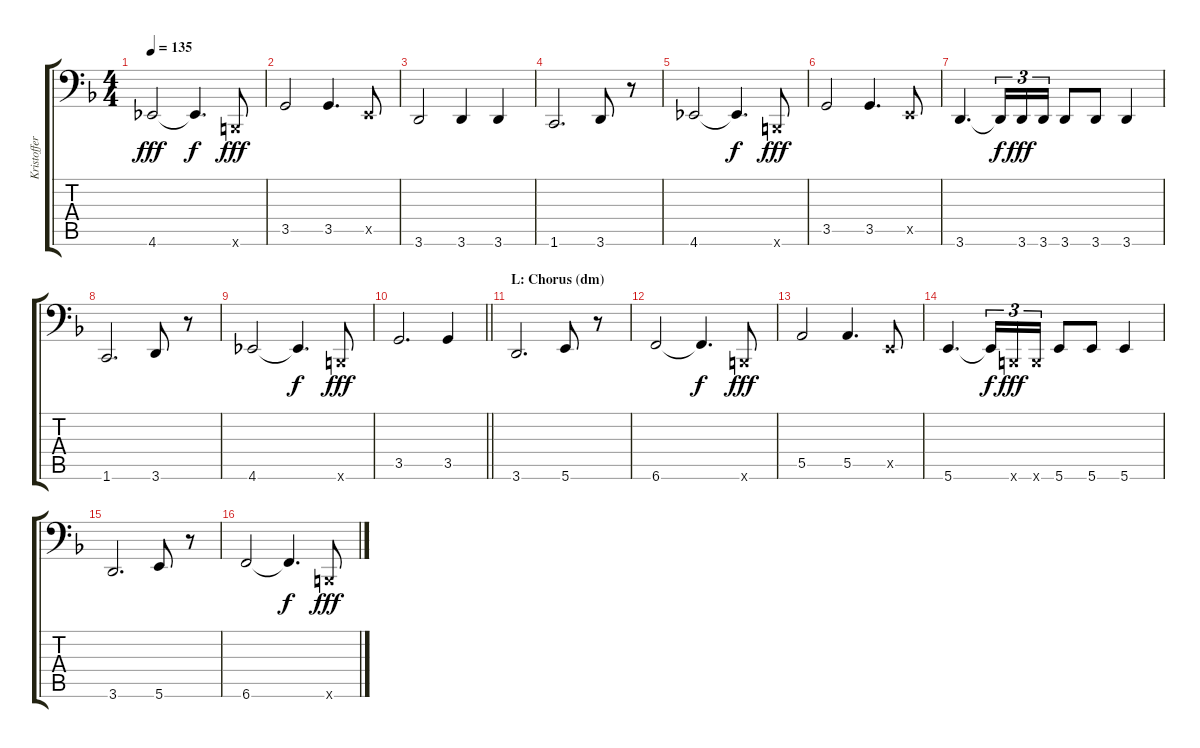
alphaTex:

\track ("Kristoffer Gildenlöw" "Kristoffer") {instrument electricbasspick}
\staff {score tabs}
\tuning (C3 G2 D2 A1 E1 B0) {hide}
\ts (4 4)
\tempo 135
\clef f4
\ks dminor
4.6.2{dy fff} 4.6{t}.4{d dy f} 0.6{x}.8{dy fff} |
3.5.2 3.5.4{d} 0.5{x}.8 |
3.6.2 3.6.4 3.6.4 |
1.6.2{d} 3.6.8 r.8 |
4.6.2 4.6{t}.4{d dy f} 0.6{x}.8{dy fff} |
3.5.2 3.5.4{d} 0.5{x}.8 |
3.6.4{d} 3.6{t}.16{tu (3 2) dy f} 3.6.16{tu (3 2) dy fff beam merge} 3.6.16{tu (3 2) beam split} 3.6.8 3.6.8 3.6.4 |
1.6.2{d} 3.6.8 r.8 |
4.6.2 4.6{t}.4{d dy f} 0.6{x}.8{dy fff} |
\barLineRight lightlight
3.5.2{d} 3.5.4 |
\section ("" "L: Chorus (dm)")
3.6.2{d} 5.6.8 r.8 |
6.6.2 6.6{t}.4{d dy f} 0.6{x}.8{dy fff} |
5.5.2 5.5.4{d} 0.5{x}.8 |
5.6.4{d} 5.6{t}.16{tu (3 2) dy f} 0.6{x}.16{tu (3 2) dy fff beam merge} 0.6{x}.16{tu (3 2) beam split} 5.6.8 5.6.8 5.6.4 |
3.6.2{d} 5.6.8 r.8 |
6.6.2 6.6{t}.4{d dy f} 0.6{x}.8{dy fff}
